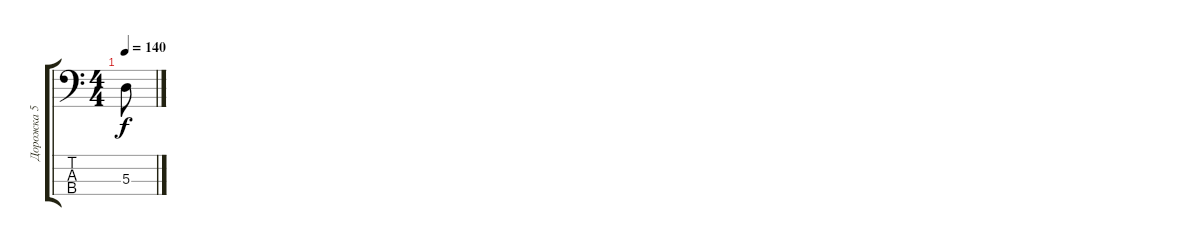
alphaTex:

\track ("Дорожка 5" "Дорожка 5") {instrument synthbass2}
\staff {score tabs}
\tuning (G2 D2 A1 E1) {hide}
\ts (4 4)
\tempo 140
\clef f4
\ks c
5.3.8{dy f}
